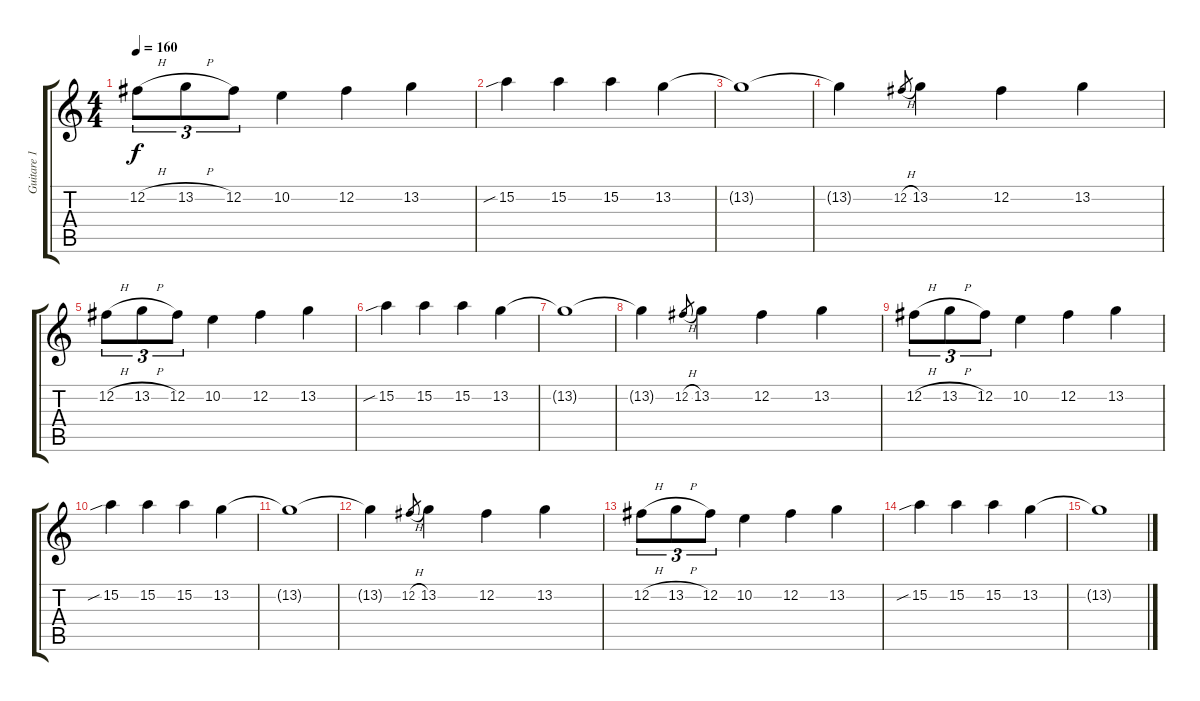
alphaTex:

\track ("Guitare 1" "Guitare 1") {instrument distortionguitar}
\staff {score tabs}
\tuning (B3 Gb3 D3 A2 E2 B1) {hide}
\ts (4 4)
\tempo 160
\clef g2
\ks c
12.2{h}.8{tu (3 2) dy f} 13.2{h}.8{tu (3 2)} 12.2.8{tu (3 2)} 10.2.4 12.2.4 13.2.4 |
15.2{sib}.4 15.2.4 15.2.4 13.2.4 |
13.2{t}.1 |
13.2{t}.4 12.2{h}.8{gr} 13.2.4 12.2.4 13.2.4 |
12.2{h}.8{tu (3 2)} 13.2{h}.8{tu (3 2)} 12.2.8{tu (3 2)} 10.2.4 12.2.4 13.2.4 |
15.2{sib}.4 15.2.4 15.2.4 13.2.4 |
13.2{t}.1 |
13.2{t}.4 12.2{h}.8{gr} 13.2.4 12.2.4 13.2.4 |
12.2{h}.8{tu (3 2)} 13.2{h}.8{tu (3 2)} 12.2.8{tu (3 2)} 10.2.4 12.2.4 13.2.4 |
15.2{sib}.4{volume 0} 15.2.4 15.2.4 13.2.4 |
13.2{t}.1 |
13.2{t}.4 12.2{h}.8{gr} 13.2.4 12.2.4 13.2.4 |
12.2{h}.8{tu (3 2)} 13.2{h}.8{tu (3 2)} 12.2.8{tu (3 2)} 10.2.4 12.2.4 13.2.4 |
15.2{sib}.4 15.2.4 15.2.4 13.2.4 |
13.2{t}.1
